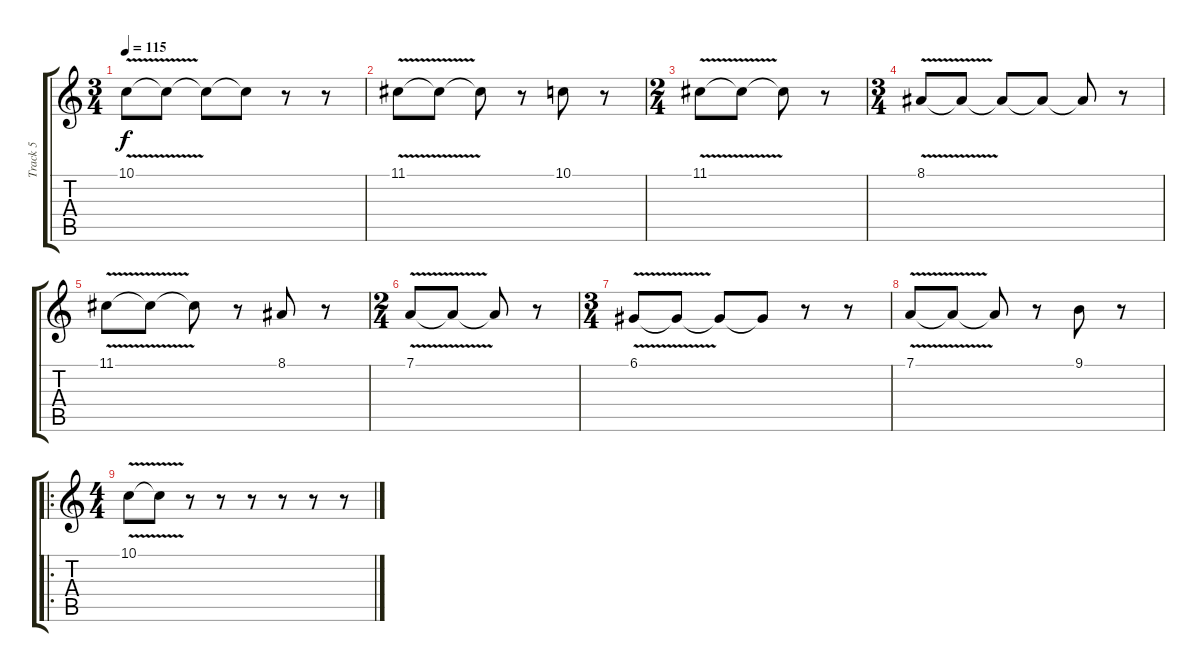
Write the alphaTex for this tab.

\track ("Track 5" "Track 5") {instrument trumpet}
\staff {score tabs}
\tuning (D4 A3 F3 C3 G2 D2) {hide}
\ts (3 4)
\tempo 115
\clef g2
\ks c
10.1{v}.8{dy f} 10.1{t}.8 10.1{t}.8 10.1{t}.8 r.8 r.8 |
11.1{v}.8 11.1{t}.8 11.1{t}.8 r.8 10.1.8 r.8 |
\ts (2 4)
11.1{v}.8 11.1{t}.8 11.1{t}.8 r.8 |
\ts (3 4)
8.1{v}.8 8.1{t}.8 8.1{t}.8 8.1{t}.8 8.1{t}.8 r.8 |
11.1{v}.8 11.1{t}.8 11.1{t}.8 r.8 8.1.8 r.8 |
\ts (2 4)
7.1{v}.8 7.1{t}.8 7.1{t}.8 r.8 |
\ts (3 4)
6.1{v}.8 6.1{t}.8 6.1{t}.8 6.1{t}.8 r.8 r.8 |
7.1{v}.8 7.1{t}.8 7.1{t}.8 r.8 9.1.8 r.8 |
\ro
\ts (4 4)
10.1{v}.8 10.1{t}.8 r.8 r.8 r.8 r.8 r.8 r.8
